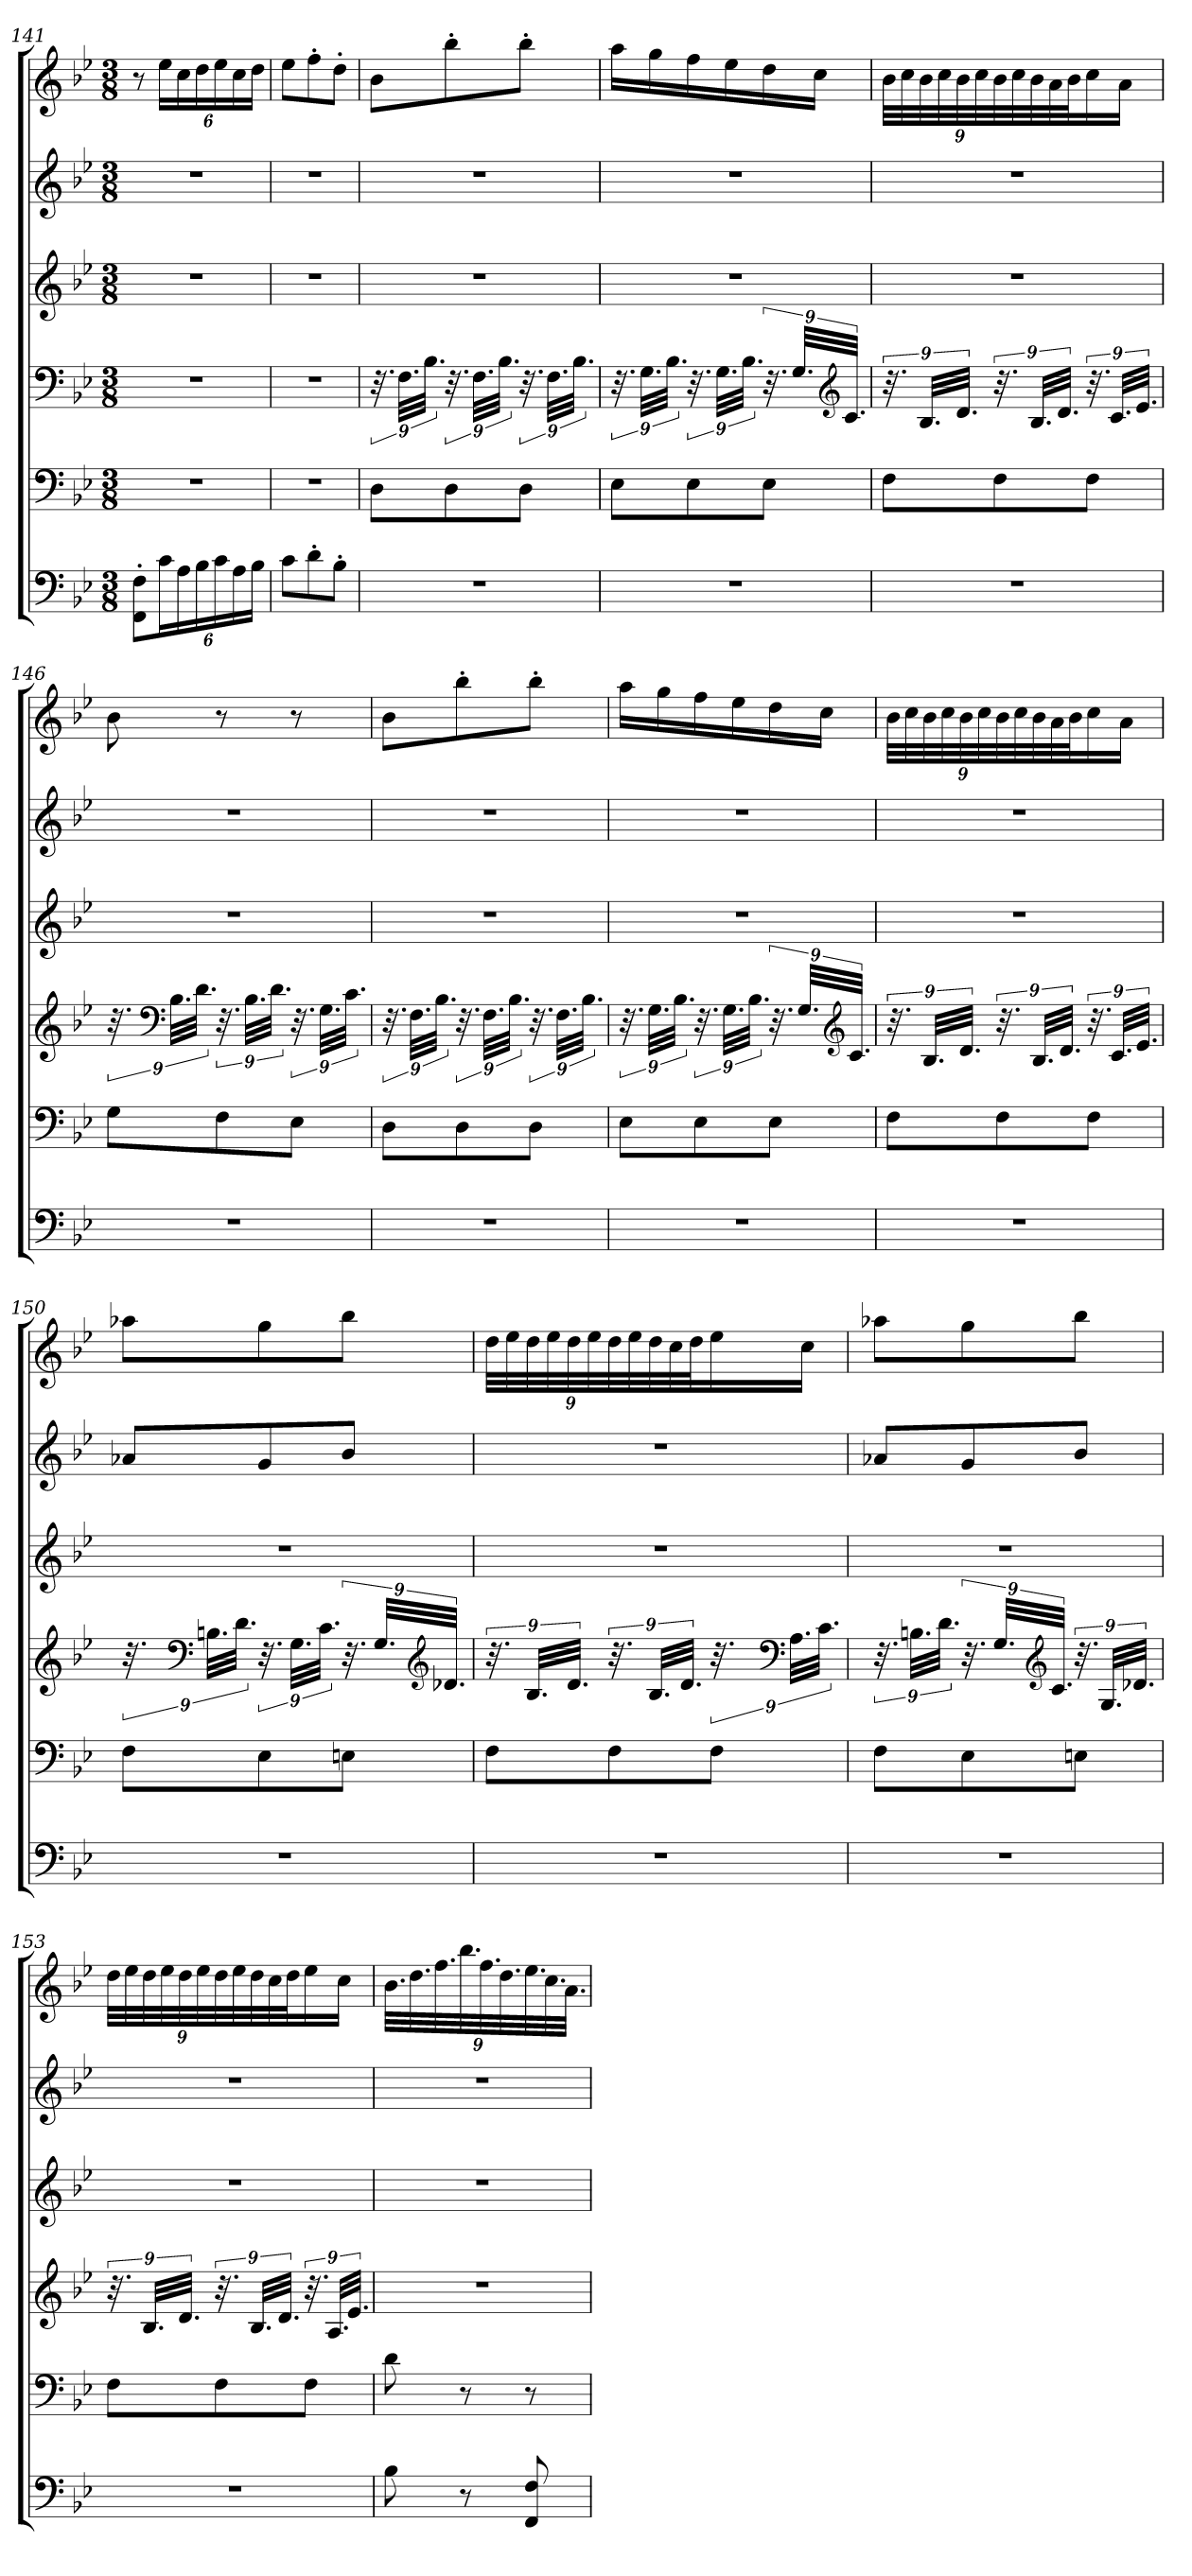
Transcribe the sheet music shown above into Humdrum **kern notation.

**kern	**kern	**kern	**kern	**kern	**kern
*part5	*part4	*part3	*part2	*part2	*part1
*staff6	*staff5	*staff4	*staff3	*staff2	*staff1
*clefF4	*clefF4	*clefF4	*clefG2	*clefG2	*clefG2
*k[b-e-]	*k[b-e-]	*k[b-e-]	*k[b-e-]	*k[b-e-]	*k[b-e-]
*M3/8	*M3/8	*M3/8	*M3/8	*M3/8	*M3/8
=141	=141	=141	=141	=141	=141
8FF\' 8F\'L	4.r	4.r	4.r	4.r	8r
*Xbrackettup	*	*	*	*	*Xbrackettup
24c\L	.	.	.	.	24ee-\LL
24A\	.	.	.	.	24cc\
24B-\	.	.	.	.	24dd\
24c\	.	.	.	.	24ee-\
24A\	.	.	.	.	24cc\
24B-\JJ	.	.	.	.	24dd\JJ
=142	=142	=142	=142	=142	=142
8c\L	4.r	4.r	4.r	4.r	8ee-\L
8d'\	.	.	.	.	8ff'\
8B-'\J	.	.	.	.	8dd'\J
=143	=143	=143	=143	=143	=143
*	*	*	*	*	*MM58
4.r	8D\L	36.r	4.r	4.r	8b-\L
.	.	36.F\LLL	.	.	.
.	.	36.B-\JJJ	.	.	.
.	8D\	36.r	.	.	8bb-'\
.	.	36.F\LLL	.	.	.
.	.	36.B-\JJJ	.	.	.
.	8D\J	36.r	.	.	8bb-'\J
.	.	36.F\LLL	.	.	.
.	.	36.B-\JJJ	.	.	.
!!LO:PB:g=z
=144	=144	=144	=144	=144	=144
4.r	8E-\L	36.r	4.r	4.r	16aa\LL
.	.	36.G\LLL	.	.	.
.	.	.	.	.	16gg\
.	.	36.B-\JJJ	.	.	.
.	8E-\	36.r	.	.	16ff\
.	.	36.G\LLL	.	.	.
.	.	.	.	.	16ee-\
.	.	36.B-\JJJ	.	.	.
.	8E-\J	36.r	.	.	16dd\
.	.	36.G/LLL	.	.	.
.	.	.	.	.	16cc\JJ
*	*	*clefG2	*	*	*
.	.	36.c/JJJ	.	.	.
=145	=145	=145	=145	=145	=145
*	*	*	*	*	*MM57
4.r	8F\L	36.r	4.r	4.r	48b-\LLL
.	.	.	.	.	48cc\
.	.	36.B-/LLL	.	.	48b-\
.	.	.	.	.	48cc\
.	.	36.d/JJJ	.	.	48b-\
.	.	.	.	.	48cc\
.	8F\	36.r	.	.	48b-\
.	.	.	.	.	48cc\
.	.	36.B-/LLL	.	.	48b-\
.	.	.	.	.	32a\
.	.	36.d/JJJ	.	.	.
.	.	.	.	.	32b-\J
.	8F\J	36.r	.	.	16cc\
.	.	36.c/LLL	.	.	.
.	.	.	.	.	16a\JJ
.	.	36.e-/JJJ	.	.	.
!!LO:LB:g=z
=146	=146	=146	=146	=146	=146
*	*	*	*	*	*MM57
4.r	8G\L	36.r	4.r	4.r	8b-\
*	*	*clefF4	*	*	*
.	.	36.B-\LLL	.	.	.
.	.	36.d\JJJ	.	.	.
.	8F\	36.r	.	.	8r
.	.	36.B-\LLL	.	.	.
.	.	36.d\JJJ	.	.	.
.	8E-\J	36.r	.	.	8r
.	.	36.G\LLL	.	.	.
.	.	36.c\JJJ	.	.	.
=147	=147	=147	=147	=147	=147
*	*	*	*	*	*MM58
4.r	8D\L	36.r	4.r	4.r	8b-\L
.	.	36.F\LLL	.	.	.
.	.	36.B-\JJJ	.	.	.
.	8D\	36.r	.	.	8bb-'\
.	.	36.F\LLL	.	.	.
.	.	36.B-\JJJ	.	.	.
.	8D\J	36.r	.	.	8bb-'\J
.	.	36.F\LLL	.	.	.
.	.	36.B-\JJJ	.	.	.
!!LO:PB:g=z
=148	=148	=148	=148	=148	=148
4.r	8E-\L	36.r	4.r	4.r	16aa\LL
.	.	36.G\LLL	.	.	.
.	.	.	.	.	16gg\
.	.	36.B-\JJJ	.	.	.
.	8E-\	36.r	.	.	16ff\
.	.	36.G\LLL	.	.	.
.	.	.	.	.	16ee-\
.	.	36.B-\JJJ	.	.	.
.	8E-\J	36.r	.	.	16dd\
.	.	36.G/LLL	.	.	.
.	.	.	.	.	16cc\JJ
*	*	*clefG2	*	*	*
.	.	36.c/JJJ	.	.	.
=149	=149	=149	=149	=149	=149
*	*	*	*	*	*MM57
4.r	8F\L	36.r	4.r	4.r	48b-\LLL
.	.	.	.	.	48cc\
.	.	36.B-/LLL	.	.	48b-\
.	.	.	.	.	48cc\
.	.	36.d/JJJ	.	.	48b-\
.	.	.	.	.	48cc\
.	8F\	36.r	.	.	48b-\
.	.	.	.	.	48cc\
.	.	36.B-/LLL	.	.	48b-\
.	.	.	.	.	32a\
.	.	36.d/JJJ	.	.	.
.	.	.	.	.	32b-\J
.	8F\J	36.r	.	.	16cc\
.	.	36.c/LLL	.	.	.
.	.	.	.	.	16a\JJ
.	.	36.e-/JJJ	.	.	.
!!LO:LB:g=z
=150	=150	=150	=150	=150	=150
*	*	*	*	*	*MM58
4.r	8F\L	36.r	4.r	8a-X/L	8aa-X\L
*	*	*clefF4	*	*	*
.	.	36.Bn\LLL	.	.	.
.	.	36.d\JJJ	.	.	.
.	8E-\	36.r	.	8g/	8gg\
.	.	36.G\LLL	.	.	.
.	.	36.c\JJJ	.	.	.
.	8En\J	36.r	.	8b-/J	8bb-\J
.	.	36.G/LLL	.	.	.
*	*	*clefG2	*	*	*
.	.	36.d-X/JJJ	.	.	.
=151	=151	=151	=151	=151	=151
*	*	*	*	*	*MM57
4.r	8F\L	36.r	4.r	4.r	48dd\LLL
.	.	.	.	.	48ee-\
.	.	36.B-/LLL	.	.	48dd\
.	.	.	.	.	48ee-\
.	.	36.d/JJJ	.	.	48dd\
.	.	.	.	.	48ee-\
.	8F\	36.r	.	.	48dd\
.	.	.	.	.	48ee-\
.	.	36.B-/LLL	.	.	48dd\
.	.	.	.	.	32cc\
.	.	36.d/JJJ	.	.	.
.	.	.	.	.	32dd\J
.	8F\J	36.r	.	.	16ee-\
*	*	*clefF4	*	*	*
.	.	36.A\LLL	.	.	.
.	.	.	.	.	16cc\JJ
.	.	36.c\JJJ	.	.	.
!!LO:PB:g=z
=152	=152	=152	=152	=152	=152
*	*	*	*	*	*MM58
4.r	8F\L	36.r	4.r	8a-X/L	8aa-X\L
.	.	36.Bn\LLL	.	.	.
.	.	36.d\JJJ	.	.	.
.	8E-\	36.r	.	8g/	8gg\
.	.	36.G/LLL	.	.	.
*	*	*clefG2	*	*	*
.	.	36.c/JJJ	.	.	.
.	8En\J	36.r	.	8b-/J	8bb-\J
.	.	36.G/LLL	.	.	.
.	.	36.d-X/JJJ	.	.	.
=153	=153	=153	=153	=153	=153
*	*	*	*	*	*MM57
4.r	8F\L	36.r	4.r	4.r	48dd\LLL
.	.	.	.	.	48ee-\
.	.	36.B-/LLL	.	.	48dd\
.	.	.	.	.	48ee-\
.	.	36.d/JJJ	.	.	48dd\
.	.	.	.	.	48ee-\
.	8F\	36.r	.	.	48dd\
.	.	.	.	.	48ee-\
.	.	36.B-/LLL	.	.	48dd\
.	.	.	.	.	32cc\
.	.	36.d/JJJ	.	.	.
.	.	.	.	.	32dd\J
.	8F\J	36.r	.	.	16ee-\
.	.	36.A/LLL	.	.	.
.	.	.	.	.	16cc\JJ
.	.	36.e-/JJJ	.	.	.
!!LO:LB:g=z
=154	=154	=154	=154	=154	=154
*	*	*	*	*	*MM58
8B-\	8d\	4.r	4.r	4.r	36.b-\LLL
.	.	.	.	.	36.dd\
.	.	.	.	.	36.ff\
8r	8r	.	.	.	36.bb-\
.	.	.	.	.	36.ff\
.	.	.	.	.	36.dd\
8FF/ 8F/	8r	.	.	.	36.ee-\
.	.	.	.	.	36.cc\
.	.	.	.	.	36.a\JJJ
=	=	=	=	=	=
*-	*-	*-	*-	*-	*-
